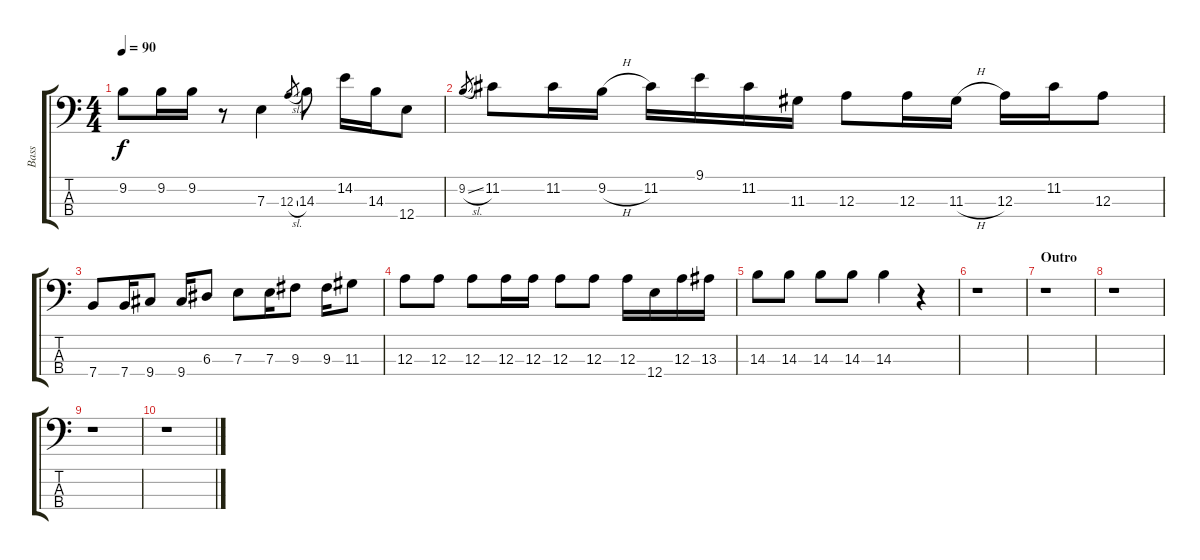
\track ("Bass" "Bass") {instrument electricbassfinger}
\staff {score tabs}
\tuning (G2 D2 A1 E1) {hide}
\ts (4 4)
\tempo 90
\clef f4
\ks c
9.2.8{dy f} 9.2.16 9.2.16 r.8 7.3.4 12.3{sl}.8{gr} 14.3.8 14.2.16 14.3.16 12.4.8 |
9.2{sl}.8{gr} 11.2.8 11.2.16 9.2{h}.16 11.2.16 9.1.16 11.2.16 11.3.16 12.3.8 12.3.16 11.3{h}.16 12.3.16 11.2.16 12.3.8 |
7.4.8 7.4.16 9.4.8 9.4.16 6.3.8 7.3.8 7.3.16 9.3.8 9.3.16 11.3.8 |
12.3.8 12.3.8 12.3.8 12.3.16 12.3.16 12.3.8 12.3.8 12.3.16 12.4.16 12.3.16 13.3.16 |
14.3.8 14.3.8 14.3.8 14.3.8 14.3.4 r.4 |
r.1 |
\section ("" "Outro")
r.1 |
r.1 |
r.1 |
r.1
